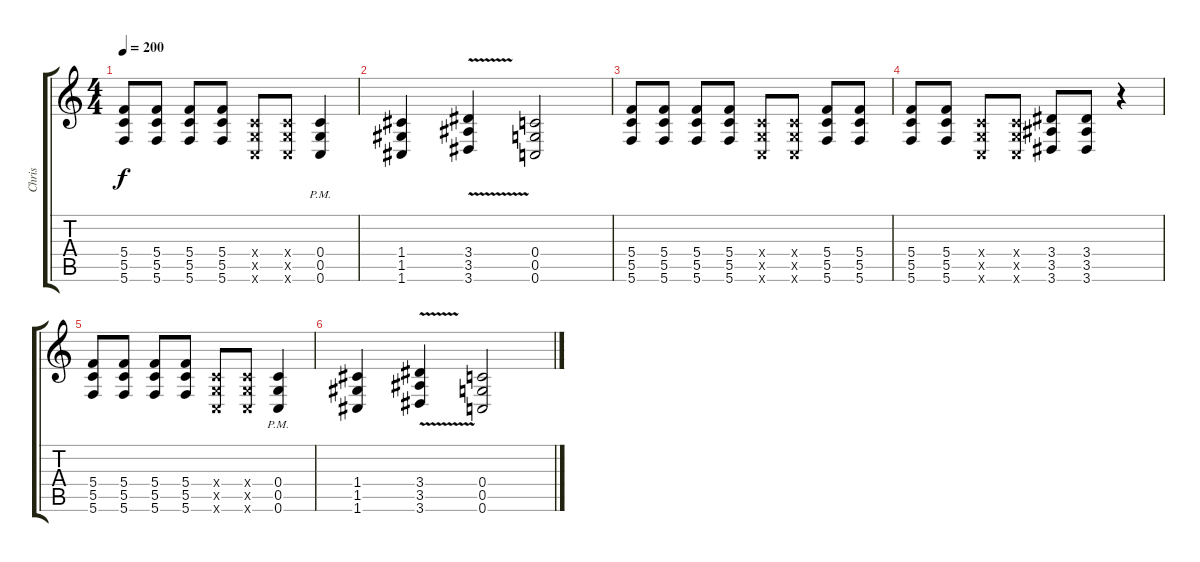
\track ("Chris" "Chris") {instrument distortionguitar}
\staff {score tabs}
\tuning (D4 A3 F3 C3 G2 C2) {hide}
\ts (4 4)
\tempo 200
\clef g2
\ks c
(5.4 5.5 5.6).8{dy f} (5.4 5.5 5.6).8 (5.4 5.5 5.6).8 (5.4 5.5 5.6).8 (0.4{x} 0.5{x} 0.6{x}).8 (0.4{x} 0.5{x} 0.6{x}).8 (0.4{pm} 0.5{pm} 0.6{pm}).4 |
(1.4 1.5 1.6).4 (3.4{v} 3.5{v} 3.6{v}).4 (0.4 0.5 0.6).2 |
(5.4 5.5 5.6).8 (5.4 5.5 5.6).8 (5.4 5.5 5.6).8 (5.4 5.5 5.6).8 (0.4{x} 0.5{x} 0.6{x}).8 (0.4{x} 0.5{x} 0.6{x}).8 (5.4 5.5 5.6).8 (5.4 5.5 5.6).8 |
(5.4 5.5 5.6).8 (5.4 5.5 5.6).8 (0.4{x} 0.5{x} 0.6{x}).8 (0.4{x} 0.5{x} 0.6{x}).8 (3.4 3.5 3.6).8 (3.4 3.5 3.6).8 r.4 |
(5.4 5.5 5.6).8 (5.4 5.5 5.6).8 (5.4 5.5 5.6).8 (5.4 5.5 5.6).8 (0.4{x} 0.5{x} 0.6{x}).8 (0.4{x} 0.5{x} 0.6{x}).8 (0.4{pm} 0.5{pm} 0.6{pm}).4 |
(1.4 1.5 1.6).4 (3.4{v} 3.5{v} 3.6{v}).4 (0.4 0.5 0.6).2
